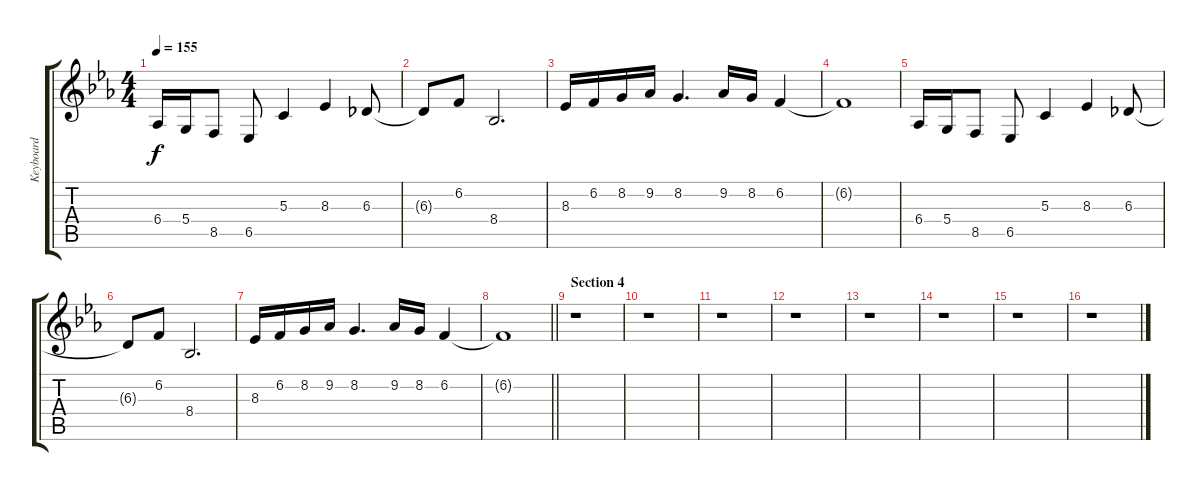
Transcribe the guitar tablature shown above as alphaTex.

\track ("Keyboard" "Keyboard") {instrument harpsichord}
\staff {score tabs}
\tuning (E4 B3 G3 D3 A2 E2) {hide}
\ts (4 4)
\tempo 155
\clef g2
\ks eb
6.4.16{dy f} 5.4.16 8.5.8 6.5.8 5.3.4 8.3.4 6.3.8 |
6.3{t}.8 6.2.8 8.4.2{d} |
8.3.16 6.2.16 8.2.16 9.2.16 8.2.4{d} 9.2.16 8.2.16 6.2.4 |
6.2{t}.1 |
6.4.16 5.4.16 8.5.8 6.5.8 5.3.4 8.3.4 6.3.8 |
6.3{t}.8 6.2.8 8.4.2{d} |
8.3.16 6.2.16 8.2.16 9.2.16 8.2.4{d} 9.2.16 8.2.16 6.2.4 |
\barLineRight lightlight
6.2{t}.1 |
\section ("" "Section 4")
r.1 |
r.1 |
r.1 |
r.1 |
r.1 |
r.1 |
r.1 |
r.1
